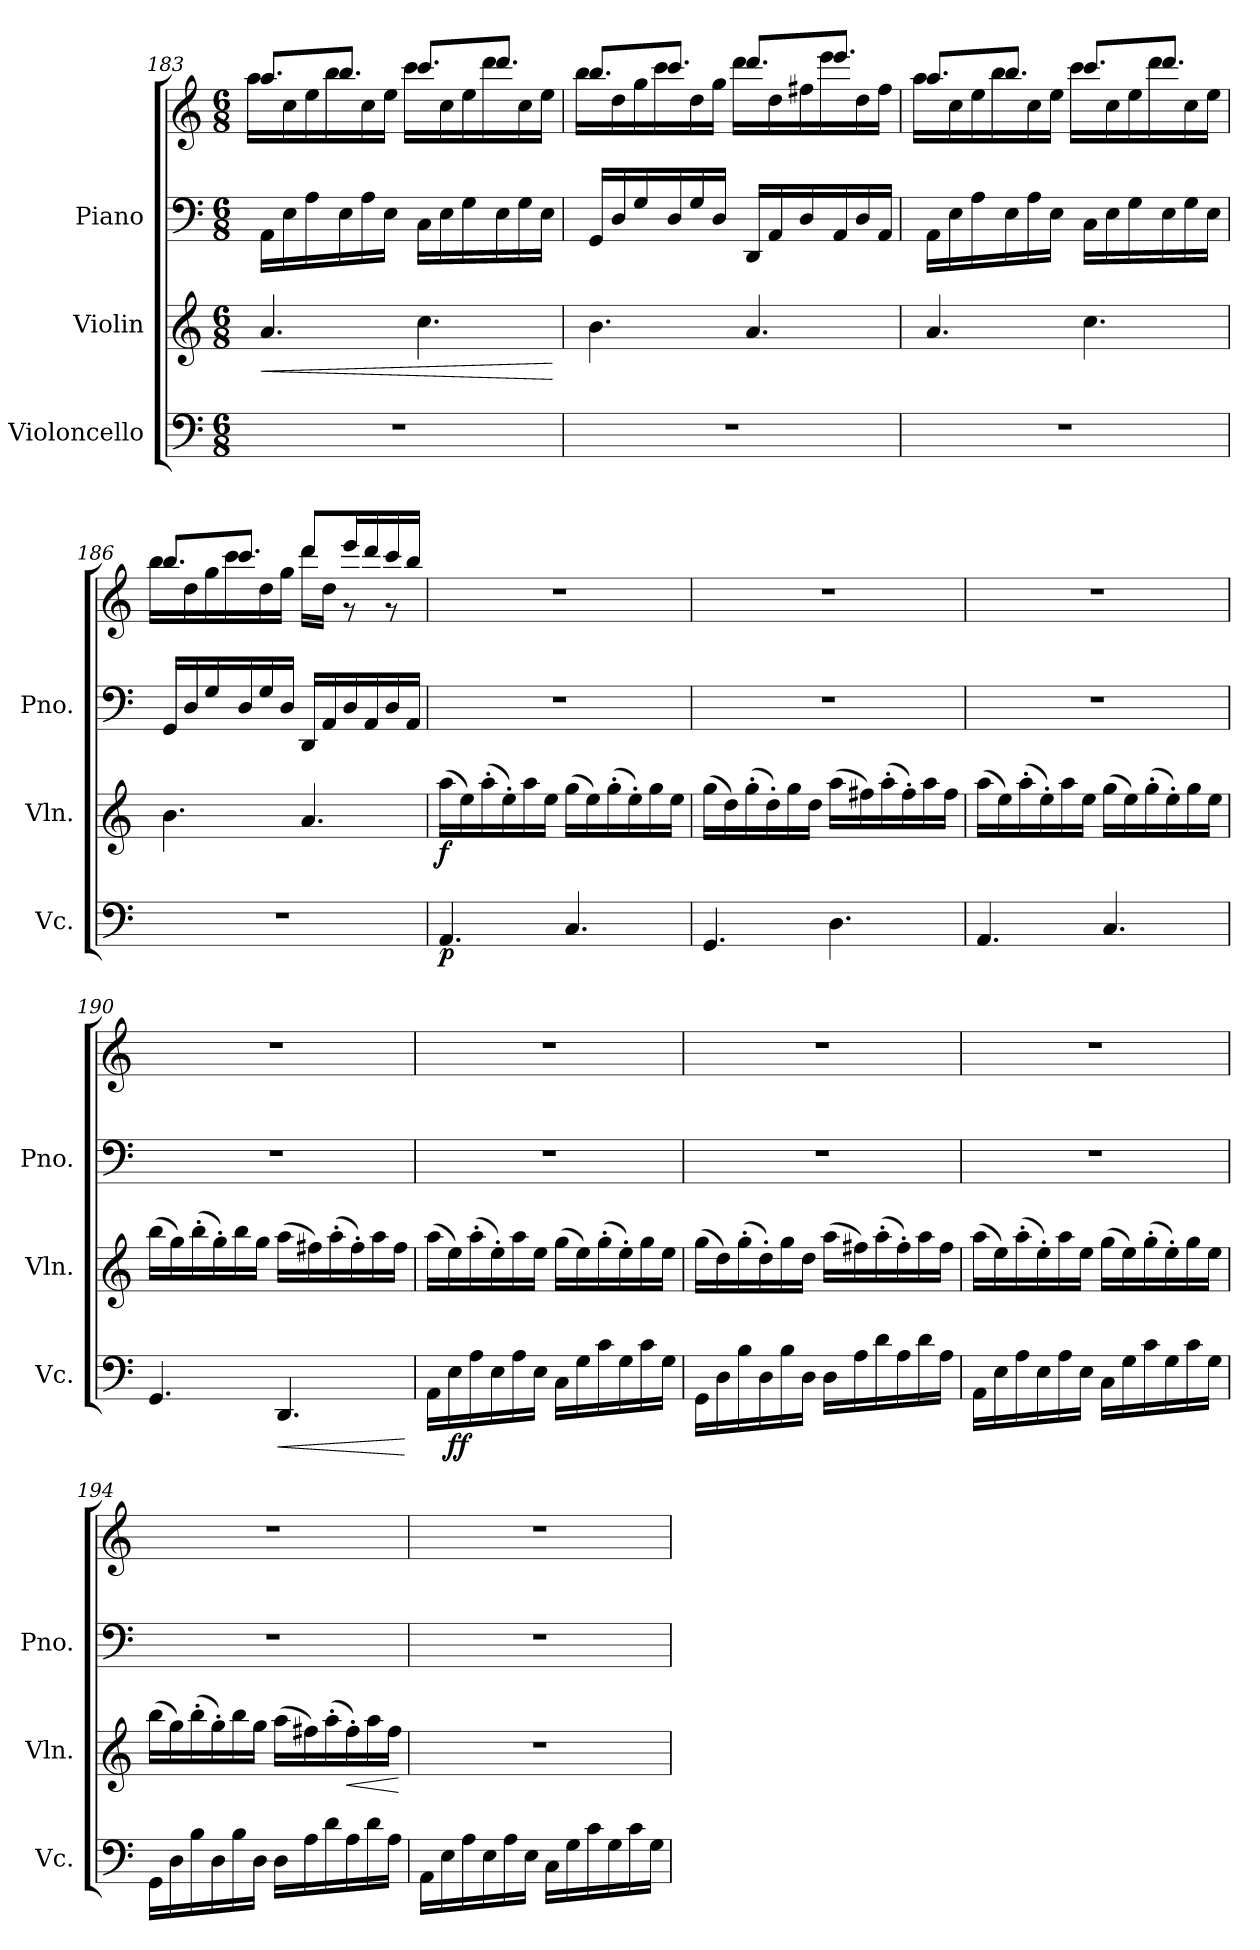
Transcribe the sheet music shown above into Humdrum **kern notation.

**kern	**dynam	**kern	**dynam	**kern	**kern
*part3	*part3	*part2	*part2	*part1	*part1
*staff4	*staff4	*staff3	*staff3	*staff2	*staff1
*I"Violoncello	*	*I"Violin	*	*I"Piano	*
*I'Vc.	*	*I'Vln.	*	*I'Pno.	*
!!LO:LB:g=z
*clefF4	*	*clefG2	*	*clefF4	*clefG2
*k[]	*	*k[]	*	*k[]	*k[]
*M6/8	*	*M6/8	*	*M6/8	*M6/8
=183	=183	=183	=183	=183	=183
!	!	!	!LO:HP:b	!	!
*	*	*	*	*	*^
2.r	.	4.a/	<	16AA\LL	8.aa/L	16aa\LL
.	.	.	.	16E\	.	16cc\
.	.	.	.	16A\	.	16ee\
.	.	.	.	16E\	8.bb/J	16bb\
.	.	.	.	16A\	.	16cc\
.	.	.	.	16E\JJ	.	16ee\JJ
.	.	4.cc\	.	16C\LL	8.ccc/L	16ccc\LL
.	.	.	.	16E\	.	16cc\
.	.	.	.	16G\	.	16ee\
.	.	.	.	16E\	8.ddd/J	16ddd\
.	.	.	.	16G\	.	16cc\
.	.	.	.	16E\JJ	.	16ee\JJ
*	*	*	*	*	*v	*v
.	.	.	[	.	.
=184	=184	=184	=184	=184	=184
*	*	*	*	*	*^
2.r	.	4.b\	.	16GG/LL	8.bb/L	16bb\LL
.	.	.	.	16D/	.	16dd\
.	.	.	.	16G/	.	16gg\
.	.	.	.	16D/	8.ccc/J	16ccc\
.	.	.	.	16G/	.	16dd\
.	.	.	.	16D/JJ	.	16gg\JJ
.	.	4.a/	.	16DD/LL	8.ddd/L	16ddd\LL
.	.	.	.	16AA/	.	16dd\
.	.	.	.	16D/	.	16ff#X\
.	.	.	.	16AA/	8.eee/J	16eee\
.	.	.	.	16D/	.	16dd\
.	.	.	.	16AA/JJ	.	16ff#\JJ
=185	=185	=185	=185	=185	=185	=185
2.r	.	4.a/	.	16AA\LL	8.aa/L	16aa\LL
.	.	.	.	16E\	.	16cc\
.	.	.	.	16A\	.	16ee\
.	.	.	.	16E\	8.bb/J	16bb\
.	.	.	.	16A\	.	16cc\
.	.	.	.	16E\JJ	.	16ee\JJ
.	.	4.cc\	.	16C\LL	8.ccc/L	16ccc\LL
.	.	.	.	16E\	.	16cc\
.	.	.	.	16G\	.	16ee\
.	.	.	.	16E\	8.ddd/J	16ddd\
.	.	.	.	16G\	.	16cc\
.	.	.	.	16E\JJ	.	16ee\JJ
!!LO:LB:g=z	!!
=186	=186	=186	=186	=186	=186	=186
2.r	.	4.b\	.	16GG/LL	8.bb/L	16bb\LL
.	.	.	.	16D/	.	16dd\
.	.	.	.	16G/	.	16gg\
.	.	.	.	16D/	8.ccc/J	16ccc\
.	.	.	.	16G/	.	16dd\
.	.	.	.	16D/JJ	.	16gg\JJ
.	.	4.a/	.	16DD/LL	8ddd/L	16ddd\LL
.	.	.	.	16AA/	.	16dd\JJ
.	.	.	.	16D/	16eee/L	8r
.	.	.	.	16AA/	16ddd/	.
.	.	.	.	16D/	16ccc/	8r
.	.	.	.	16AA/JJ	16bb/JJ	.
*	*	*	*	*	*v	*v
=187	=187	=187	=187	=187	=187
!	!LO:DY:b	!	!LO:DY:b	!	!
4.AA/	p	(16aa\LL	f	2.r	2.r
.	.	16ee\)	.	.	.
.	.	(16aa'\	.	.	.
.	.	16ee'\)	.	.	.
.	.	16aa\	.	.	.
.	.	16ee\JJ	.	.	.
4.C/	.	(16gg\LL	.	.	.
.	.	16ee\)	.	.	.
.	.	(16gg'\	.	.	.
.	.	16ee'\)	.	.	.
.	.	16gg\	.	.	.
.	.	16ee\JJ	.	.	.
=188	=188	=188	=188	=188	=188
4.GG/	.	(16gg\LL	.	2.r	2.r
.	.	16dd\)	.	.	.
.	.	(16gg'\	.	.	.
.	.	16dd'\)	.	.	.
.	.	16gg\	.	.	.
.	.	16dd\JJ	.	.	.
4.D\	.	(16aa\LL	.	.	.
.	.	16ff#X\)	.	.	.
.	.	(16aa'\	.	.	.
.	.	16ff#'\)	.	.	.
.	.	16aa\	.	.	.
.	.	16ff#\JJ	.	.	.
=189	=189	=189	=189	=189	=189
4.AA/	.	(16aa\LL	.	2.r	2.r
.	.	16ee\)	.	.	.
.	.	(16aa'\	.	.	.
.	.	16ee'\)	.	.	.
.	.	16aa\	.	.	.
.	.	16ee\JJ	.	.	.
4.C/	.	(16gg\LL	.	.	.
.	.	16ee\)	.	.	.
.	.	(16gg'\	.	.	.
.	.	16ee'\)	.	.	.
.	.	16gg\	.	.	.
.	.	16ee\JJ	.	.	.
!!LO:LB:g=z
=190	=190	=190	=190	=190	=190
4.GG/	.	(16bb\LL	.	2.r	2.r
.	.	16gg\)	.	.	.
.	.	(16bb'\	.	.	.
.	.	16gg'\)	.	.	.
.	.	16bb\	.	.	.
.	.	16gg\JJ	.	.	.
!	!LO:HP:b	!	!	!	!
4.DD/	<	(16aa\LL	.	.	.
.	.	16ff#X\)	.	.	.
.	.	(16aa'\	.	.	.
.	.	16ff#'\)	.	.	.
.	.	16aa\	.	.	.
.	.	16ff#\JJ	.	.	.
.	[	.	.	.	.
=191	=191	=191	=191	=191	=191
16AA\LL	.	(16aa\LL	.	2.r	2.r
!	!LO:DY:b	!	!	!	!
16E\	ff	16ee\)	.	.	.
16A\	.	(16aa'\	.	.	.
16E\	.	16ee'\)	.	.	.
16A\	.	16aa\	.	.	.
16E\JJ	.	16ee\JJ	.	.	.
16C\LL	.	(16gg\LL	.	.	.
16G\	.	16ee\)	.	.	.
16c\	.	(16gg'\	.	.	.
16G\	.	16ee'\)	.	.	.
16c\	.	16gg\	.	.	.
16G\JJ	.	16ee\JJ	.	.	.
=192	=192	=192	=192	=192	=192
16GG\LL	.	(16gg\LL	.	2.r	2.r
16D\	.	16dd\)	.	.	.
16B\	.	(16gg'\	.	.	.
16D\	.	16dd'\)	.	.	.
16B\	.	16gg\	.	.	.
16D\JJ	.	16dd\JJ	.	.	.
16D\LL	.	(16aa\LL	.	.	.
16A\	.	16ff#X\)	.	.	.
16d\	.	(16aa'\	.	.	.
16A\	.	16ff#'\)	.	.	.
16d\	.	16aa\	.	.	.
16A\JJ	.	16ff#\JJ	.	.	.
=193	=193	=193	=193	=193	=193
16AA\LL	.	(16aa\LL	.	2.r	2.r
16E\	.	16ee\)	.	.	.
16A\	.	(16aa'\	.	.	.
16E\	.	16ee'\)	.	.	.
16A\	.	16aa\	.	.	.
16E\JJ	.	16ee\JJ	.	.	.
16C\LL	.	(16gg\LL	.	.	.
16G\	.	16ee\)	.	.	.
16c\	.	(16gg'\	.	.	.
16G\	.	16ee'\)	.	.	.
16c\	.	16gg\	.	.	.
16G\JJ	.	16ee\JJ	.	.	.
!!LO:PB:g=z
=194	=194	=194	=194	=194	=194
16GG\LL	.	(16bb\LL	.	2.r	2.r
16D\	.	16gg\)	.	.	.
16B\	.	(16bb'\	.	.	.
16D\	.	16gg'\)	.	.	.
16B\	.	16bb\	.	.	.
16D\JJ	.	16gg\JJ	.	.	.
16D\LL	.	(16aa\LL	.	.	.
16A\	.	16ff#X\)	.	.	.
16d\	.	(16aa'\	.	.	.
!	!	!	!LO:HP:b	!	!
16A\	.	16ff#'\)	<	.	.
16d\	.	16aa\	.	.	.
16A\JJ	.	16ff#\JJ	.	.	.
.	.	.	[	.	.
=195	=195	=195	=195	=195	=195
16AA\LL	.	2.r	.	2.r	2.r
16E\	.	.	.	.	.
16A\	.	.	.	.	.
16E\	.	.	.	.	.
16A\	.	.	.	.	.
16E\JJ	.	.	.	.	.
16C\LL	.	.	.	.	.
16G\	.	.	.	.	.
16c\	.	.	.	.	.
16G\	.	.	.	.	.
16c\	.	.	.	.	.
16G\JJ	.	.	.	.	.
=	=	=	=	=	=
*-	*-	*-	*-	*-	*-
